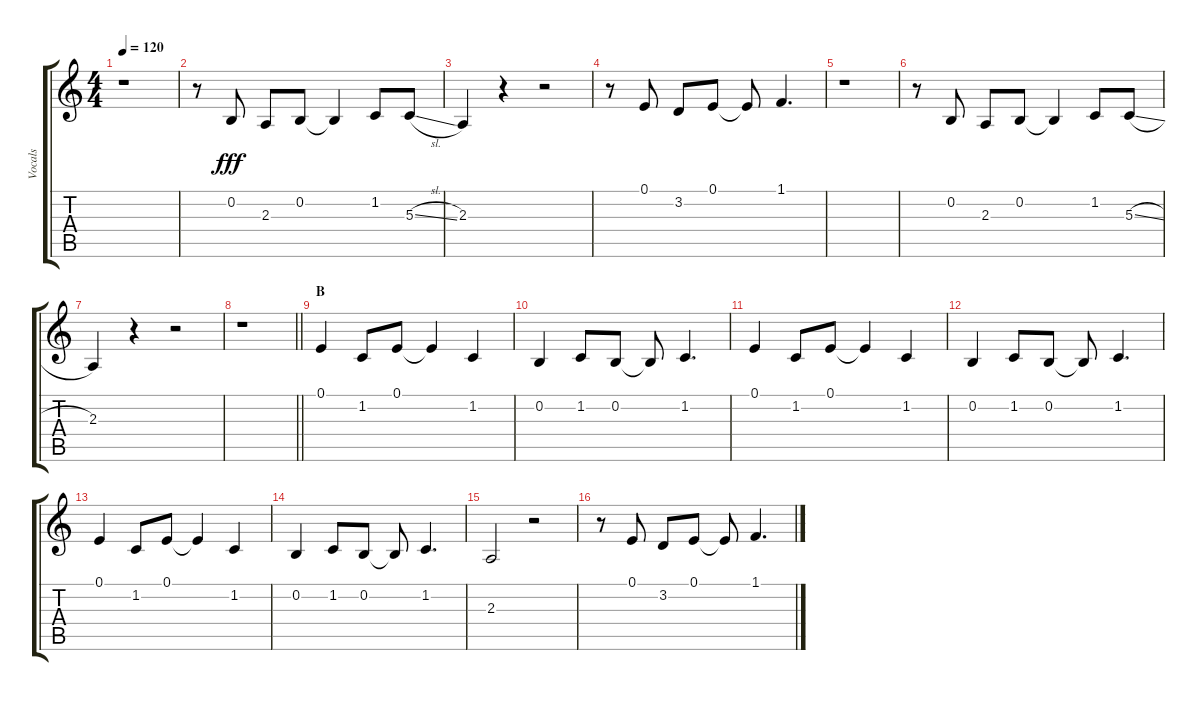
\track ("Vocals" "Vocals") {instrument voiceoohs}
\staff {score tabs}
\tuning (E4 B3 G3 D3 A2 E2) {hide}
\ts (4 4)
\tempo 120
\clef g2
\ks c
r.1{dy fff} |
r.8 0.2.8 2.3.8 0.2.8 0.2{t}.4 1.2.8 5.3{sl}.8 |
2.3.4 r.4 r.2 |
r.8 0.1.8 3.2.8 0.1.8 0.1{t}.8 1.1.4{d} |
r.1 |
r.8 0.2.8 2.3.8 0.2.8 0.2{t}.4 1.2.8 5.3{sl}.8 |
2.3.4 r.4 r.2 |
\barLineRight lightlight
r.1 |
\section ("" "B")
0.1.4 1.2.8 0.1.8 0.1{t}.4 1.2.4 |
0.2.4 1.2.8 0.2.8 0.2{t}.8 1.2.4{d} |
0.1.4 1.2.8 0.1.8 0.1{t}.4 1.2.4 |
0.2.4 1.2.8 0.2.8 0.2{t}.8 1.2.4{d} |
0.1.4 1.2.8 0.1.8 0.1{t}.4 1.2.4 |
0.2.4 1.2.8 0.2.8 0.2{t}.8 1.2.4{d} |
2.3.2 r.2 |
r.8 0.1.8 3.2.8 0.1.8 0.1{t}.8 1.1.4{d}
